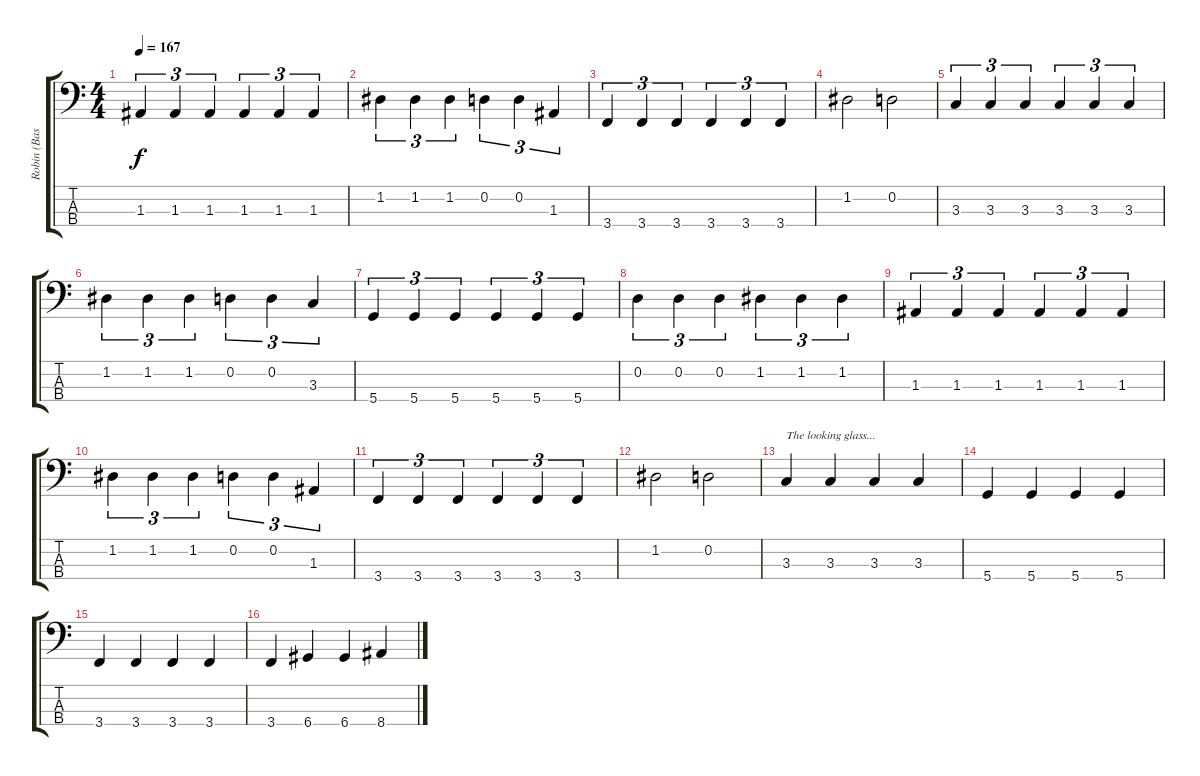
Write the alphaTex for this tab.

\track ("Robin (Bass)" "Robin (Bas") {instrument electricbasspick}
\staff {score tabs}
\tuning (G2 D2 A1 D1) {hide}
\ts (4 4)
\tempo 167
\clef f4
\ks c
1.3.4{tu (3 2) dy f} 1.3.4{tu (3 2)} 1.3.4{tu (3 2)} 1.3.4{tu (3 2)} 1.3.4{tu (3 2)} 1.3.4{tu (3 2)} |
1.2.4{tu (3 2)} 1.2.4{tu (3 2)} 1.2.4{tu (3 2)} 0.2.4{tu (3 2)} 0.2.4{tu (3 2)} 1.3.4{tu (3 2)} |
3.4.4{tu (3 2)} 3.4.4{tu (3 2)} 3.4.4{tu (3 2)} 3.4.4{tu (3 2)} 3.4.4{tu (3 2)} 3.4.4{tu (3 2)} |
1.2.2 0.2.2 |
3.3.4{tu (3 2)} 3.3.4{tu (3 2)} 3.3.4{tu (3 2)} 3.3.4{tu (3 2)} 3.3.4{tu (3 2)} 3.3.4{tu (3 2)} |
1.2.4{tu (3 2)} 1.2.4{tu (3 2)} 1.2.4{tu (3 2)} 0.2.4{tu (3 2)} 0.2.4{tu (3 2)} 3.3.4{tu (3 2)} |
5.4.4{tu (3 2)} 5.4.4{tu (3 2)} 5.4.4{tu (3 2)} 5.4.4{tu (3 2)} 5.4.4{tu (3 2)} 5.4.4{tu (3 2)} |
0.2.4{tu (3 2)} 0.2.4{tu (3 2)} 0.2.4{tu (3 2)} 1.2.4{tu (3 2)} 1.2.4{tu (3 2)} 1.2.4{tu (3 2)} |
1.3.4{tu (3 2)} 1.3.4{tu (3 2)} 1.3.4{tu (3 2)} 1.3.4{tu (3 2)} 1.3.4{tu (3 2)} 1.3.4{tu (3 2)} |
1.2.4{tu (3 2)} 1.2.4{tu (3 2)} 1.2.4{tu (3 2)} 0.2.4{tu (3 2)} 0.2.4{tu (3 2)} 1.3.4{tu (3 2)} |
3.4.4{tu (3 2)} 3.4.4{tu (3 2)} 3.4.4{tu (3 2)} 3.4.4{tu (3 2)} 3.4.4{tu (3 2)} 3.4.4{tu (3 2)} |
1.2.2 0.2.2 |
3.3.4{txt "The looking glass..."} 3.3.4 3.3.4 3.3.4 |
5.4.4 5.4.4 5.4.4 5.4.4 |
3.4.4 3.4.4 3.4.4 3.4.4 |
3.4.4 6.4.4 6.4.4 8.4.4
